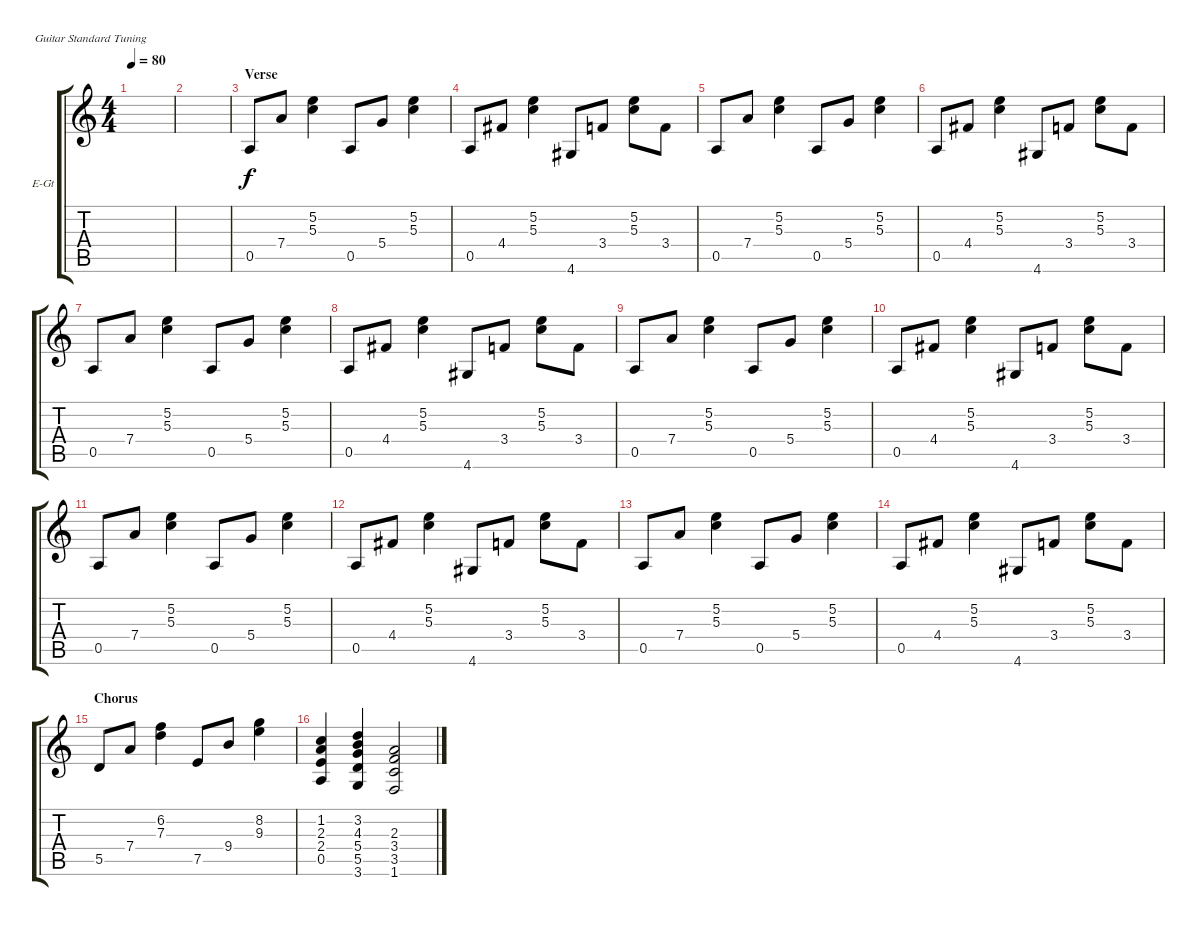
\defaultSystemsLayout 4
\bracketExtendMode groupsimilarinstruments
\firstSystemTrackNameOrientation horizontal
\otherSystemsTrackNameOrientation horizontal
\track ("Rythm" "E-Gt") {instrument overdrivenguitar}
\staff {score tabs}
\tuning (E4 B3 G3 D3 A2 E2)
\ts (4 4)
\tempo 80
\clef g2
\ks c
|
|
\section ("" "Verse")
0.5.8 7.4.8 (5.3 5.2).4 0.5.8 5.4.8 (5.3 5.2).4 |
0.5.8 4.4.8 (5.3 5.2).4 4.6.8 3.4.8 (5.3 5.2).8 3.4.8 |
0.5.8 7.4.8 (5.3 5.2).4 0.5.8 5.4.8 (5.3 5.2).4 |
0.5.8 4.4.8 (5.3 5.2).4 4.6.8 3.4.8 (5.3 5.2).8 3.4.8 |
0.5.8 7.4.8 (5.3 5.2).4 0.5.8 5.4.8 (5.3 5.2).4 |
0.5.8 4.4.8 (5.3 5.2).4 4.6.8 3.4.8 (5.3 5.2).8 3.4.8 |
0.5.8 7.4.8 (5.3 5.2).4 0.5.8 5.4.8 (5.3 5.2).4 |
0.5.8 4.4.8 (5.3 5.2).4 4.6.8 3.4.8 (5.3 5.2).8 3.4.8 |
0.5.8 7.4.8 (5.3 5.2).4 0.5.8 5.4.8 (5.3 5.2).4 |
0.5.8 4.4.8 (5.3 5.2).4 4.6.8 3.4.8 (5.3 5.2).8 3.4.8 |
0.5.8 7.4.8 (5.3 5.2).4 0.5.8 5.4.8 (5.3 5.2).4 |
0.5.8 4.4.8 (5.3 5.2).4 4.6.8 3.4.8 (5.3 5.2).8 3.4.8 |
\section ("" "Chorus")
5.5.8 7.4.8 (7.3 6.2).4 7.5.8 9.4.8 (9.3 8.2).4 |
(0.5 2.4 2.3 1.2).4 (3.6 5.5 5.4 4.3 3.2).4 (1.6 3.5 3.4 2.3).2
